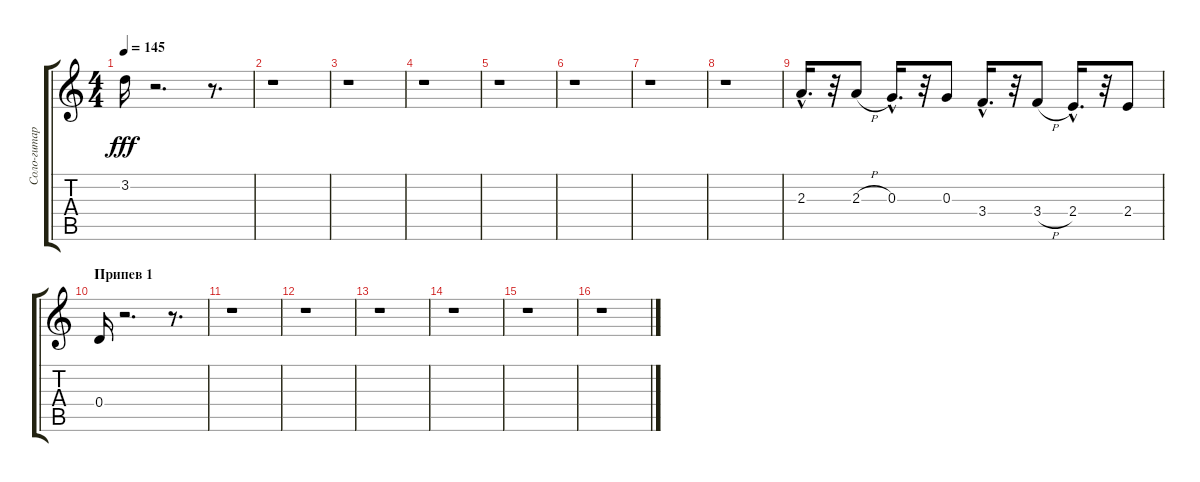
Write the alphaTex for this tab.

\track ("Соло-гитара" "Соло-гитар") {instrument electricguitarmuted}
\staff {score tabs}
\tuning (E4 B3 G3 D3 A2 E2) {hide}
\ts (4 4)
\tempo 145
\clef g2
\ks c
3.2.16{dy fff} r.2{d} r.8{d} |
r.1 |
r.1 |
r.1 |
r.1 |
r.1 |
r.1 |
r.1 |
2.3{hac}.16{d volume 11} r.32 2.3{h}.8 0.3{hac}.16{d} r.32 0.3.8 3.4{hac}.16{d} r.32 3.4{h}.8 2.4{hac}.16{d} r.32 2.4.8 |
\section ("" "Припев 1")
0.4.16 r.2{d} r.8{d} |
r.1 |
r.1 |
r.1 |
r.1 |
r.1 |
r.1
